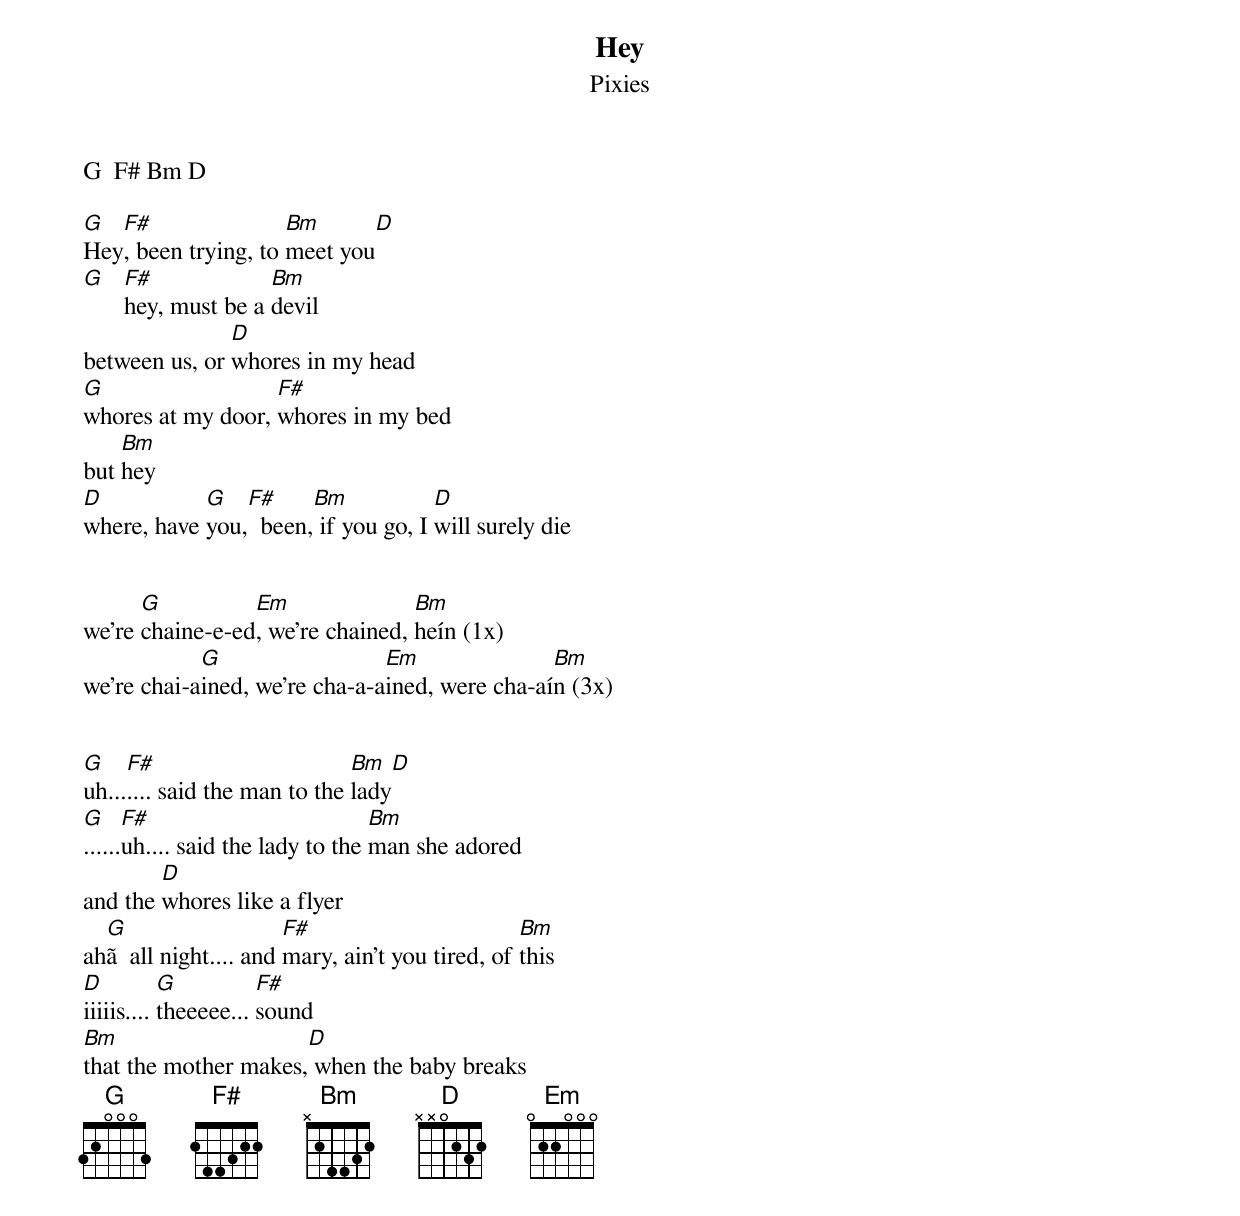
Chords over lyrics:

Hey
Pixies

G  F# Bm D

G  F#                Bm       D
Hey, been trying, to meet you
G  F#             Bm
   hey, must be a devil
               D
between us, or whores in my head
G                  F#
whores at my door, whores in my bed
    Bm
but hey
D           G   F#     Bm            D
where, have you,  been, if you go, I will surely die


      G          Em               Bm
we're chaine-e-ed, we're chained, heín (1x)
            G                  Em               Bm
we're chai-ained, we're cha-a-ained, were cha-aín (3x)


G    F#                       Bm    D
uh....... said the man to the lady
G     F#                          Bm
......uh.... said the lady to the man she adored
        D
and the whores like a flyer
  G                    F#                        Bm
ahã  all night.... and mary, ain't you tired, of this
D          G          F#
iiiiis.... theeeee... sound
Bm                    D
that the mother makes, when the baby breaks
